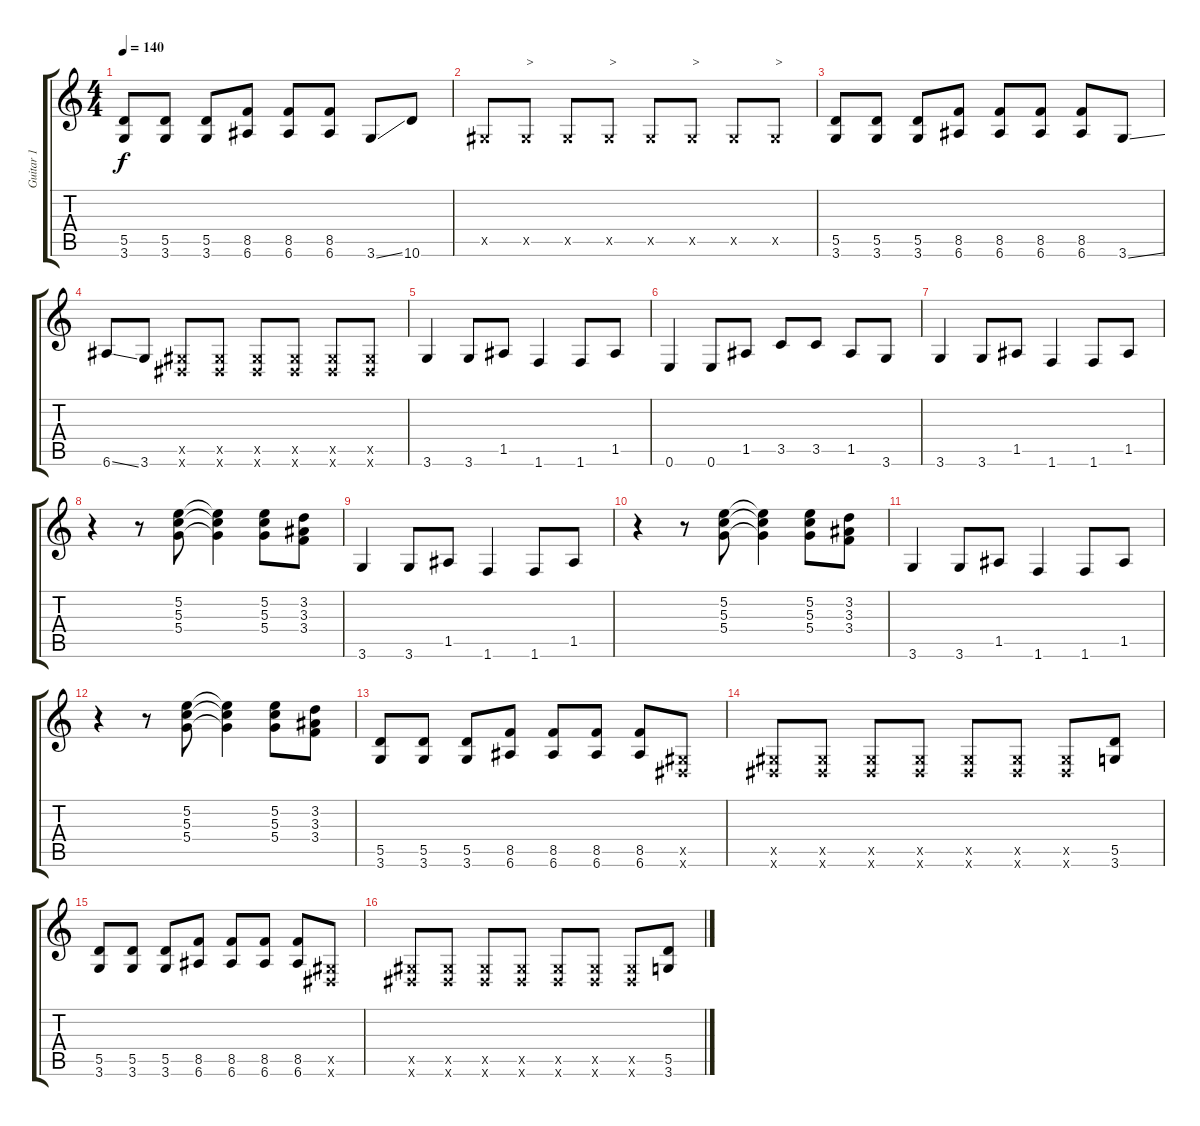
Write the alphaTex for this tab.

\track ("Guitar 1" "Guitar 1") {instrument overdrivenguitar}
\staff {score tabs}
\tuning (E4 B3 G3 D3 A2 E2) {hide}
\ts (4 4)
\tempo 140
\clef g2
\ks c
(5.5 3.6).8{dy f} (5.5 3.6).8 (5.5 3.6).8 (8.5 6.6).8 (8.5 6.6).8 (8.5 6.6).8 3.6{ss}.8 10.6.8 |
-1.5{x}.8 -1.5{x}.8{txt ">"} -1.5{x}.8 -1.5{x}.8{txt ">"} -1.5{x}.8 -1.5{x}.8{txt ">"} -1.5{x}.8 -1.5{x}.8{txt ">"} |
(5.5 3.6).8 (5.5 3.6).8 (5.5 3.6).8 (8.5 6.6).8 (8.5 6.6).8 (8.5 6.6).8 (8.5 6.6).8 3.6{ss}.8 |
6.6{ss}.8 3.6.8 (-1.5{x} -1.6{x}).8 (-1.5{x} -1.6{x}).8 (-1.5{x} -1.6{x}).8 (-1.5{x} -1.6{x}).8 (-1.5{x} -1.6{x}).8 (-1.5{x} -1.6{x}).8 |
3.6.4 3.6.8 1.5.8 1.6.4 1.6.8 1.5.8 |
0.6.4 0.6.8 1.5.8 3.5.8 3.5.8 1.5.8 3.6.8 |
3.6.4 3.6.8 1.5.8 1.6.4 1.6.8 1.5.8 |
r.4 r.8 (5.2 5.3 5.4).8 (5.2{t} 5.3{t} 5.4{t}).4 (5.2 5.3 5.4).8 (3.2 3.3 3.4).8 |
3.6.4 3.6.8 1.5.8 1.6.4 1.6.8 1.5.8 |
r.4 r.8 (5.2 5.3 5.4).8 (5.2{t} 5.3{t} 5.4{t}).4 (5.2 5.3 5.4).8 (3.2 3.3 3.4).8 |
3.6.4 3.6.8 1.5.8 1.6.4 1.6.8 1.5.8 |
r.4 r.8 (5.2 5.3 5.4).8 (5.2{t} 5.3{t} 5.4{t}).4 (5.2 5.3 5.4).8 (3.2 3.3 3.4).8 |
(5.5 3.6).8 (5.5 3.6).8 (5.5 3.6).8 (8.5 6.6).8 (8.5 6.6).8 (8.5 6.6).8 (8.5 6.6).8 (-1.5{x} -1.6{x}).8 |
(-1.5{x} -1.6{x}).8 (-1.5{x} -1.6{x}).8 (-1.5{x} -1.6{x}).8 (-1.5{x} -1.6{x}).8 (-1.5{x} -1.6{x}).8 (-1.5{x} -1.6{x}).8 (-1.5{x} -1.6{x}).8 (5.5 3.6).8 |
(5.5 3.6).8 (5.5 3.6).8 (5.5 3.6).8 (8.5 6.6).8 (8.5 6.6).8 (8.5 6.6).8 (8.5 6.6).8 (-1.5{x} -1.6{x}).8 |
(-1.5{x} -1.6{x}).8 (-1.5{x} -1.6{x}).8 (-1.5{x} -1.6{x}).8 (-1.5{x} -1.6{x}).8 (-1.5{x} -1.6{x}).8 (-1.5{x} -1.6{x}).8 (-1.5{x} -1.6{x}).8 (5.5 3.6).8
